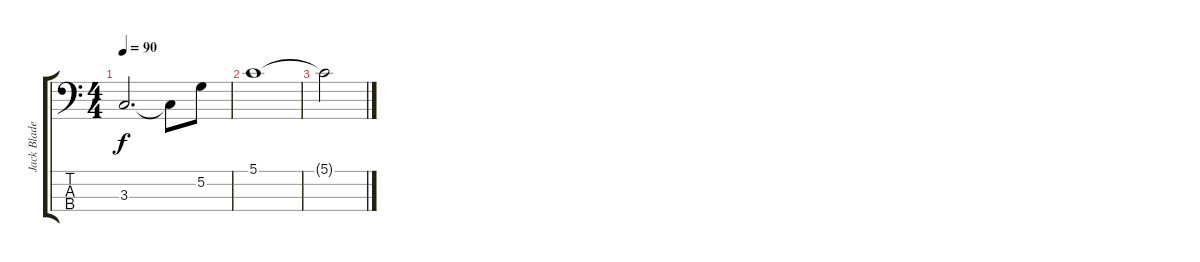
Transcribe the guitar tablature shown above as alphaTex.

\track ("Jack Blades" "Jack Blade") {instrument electricbasspick}
\staff {score tabs}
\tuning (G2 D2 A1 E1) {hide}
\ts (4 4)
\tempo 90
\clef f4
\ks c
3.3{t}.2{d dy f} 3.3{t}.8 5.2.8 |
5.1.1 |
5.1{t}.2
